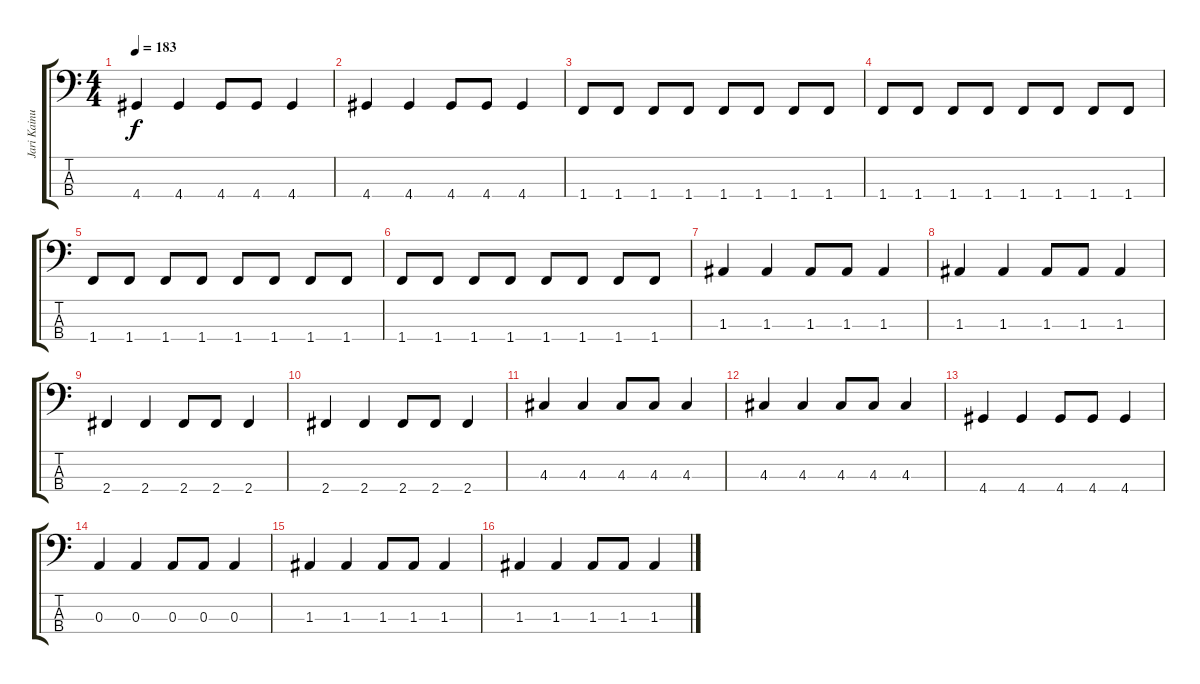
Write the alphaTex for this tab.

\track ("Jari Kainulannen" "Jari Kainu") {instrument electricbassfinger}
\staff {score tabs}
\tuning (G2 D2 A1 E1) {hide}
\ts (4 4)
\tempo 183
\clef f4
\ks c
4.4.4{dy f} 4.4.4 4.4.8 4.4.8 4.4.4 |
4.4.4 4.4.4 4.4.8 4.4.8 4.4.4 |
1.4.8 1.4.8 1.4.8 1.4.8 1.4.8 1.4.8 1.4.8 1.4.8 |
1.4.8 1.4.8 1.4.8 1.4.8 1.4.8 1.4.8 1.4.8 1.4.8 |
1.4.8 1.4.8 1.4.8 1.4.8 1.4.8 1.4.8 1.4.8 1.4.8 |
1.4.8 1.4.8 1.4.8 1.4.8 1.4.8 1.4.8 1.4.8 1.4.8 |
1.3.4 1.3.4 1.3.8 1.3.8 1.3.4 |
1.3.4 1.3.4 1.3.8 1.3.8 1.3.4 |
2.4.4 2.4.4 2.4.8 2.4.8 2.4.4 |
2.4.4 2.4.4 2.4.8 2.4.8 2.4.4 |
4.3.4 4.3.4 4.3.8 4.3.8 4.3.4 |
4.3.4 4.3.4 4.3.8 4.3.8 4.3.4 |
4.4.4 4.4.4 4.4.8 4.4.8 4.4.4 |
0.3.4 0.3.4 0.3.8 0.3.8 0.3.4 |
1.3.4 1.3.4 1.3.8 1.3.8 1.3.4 |
1.3.4 1.3.4 1.3.8 1.3.8 1.3.4
